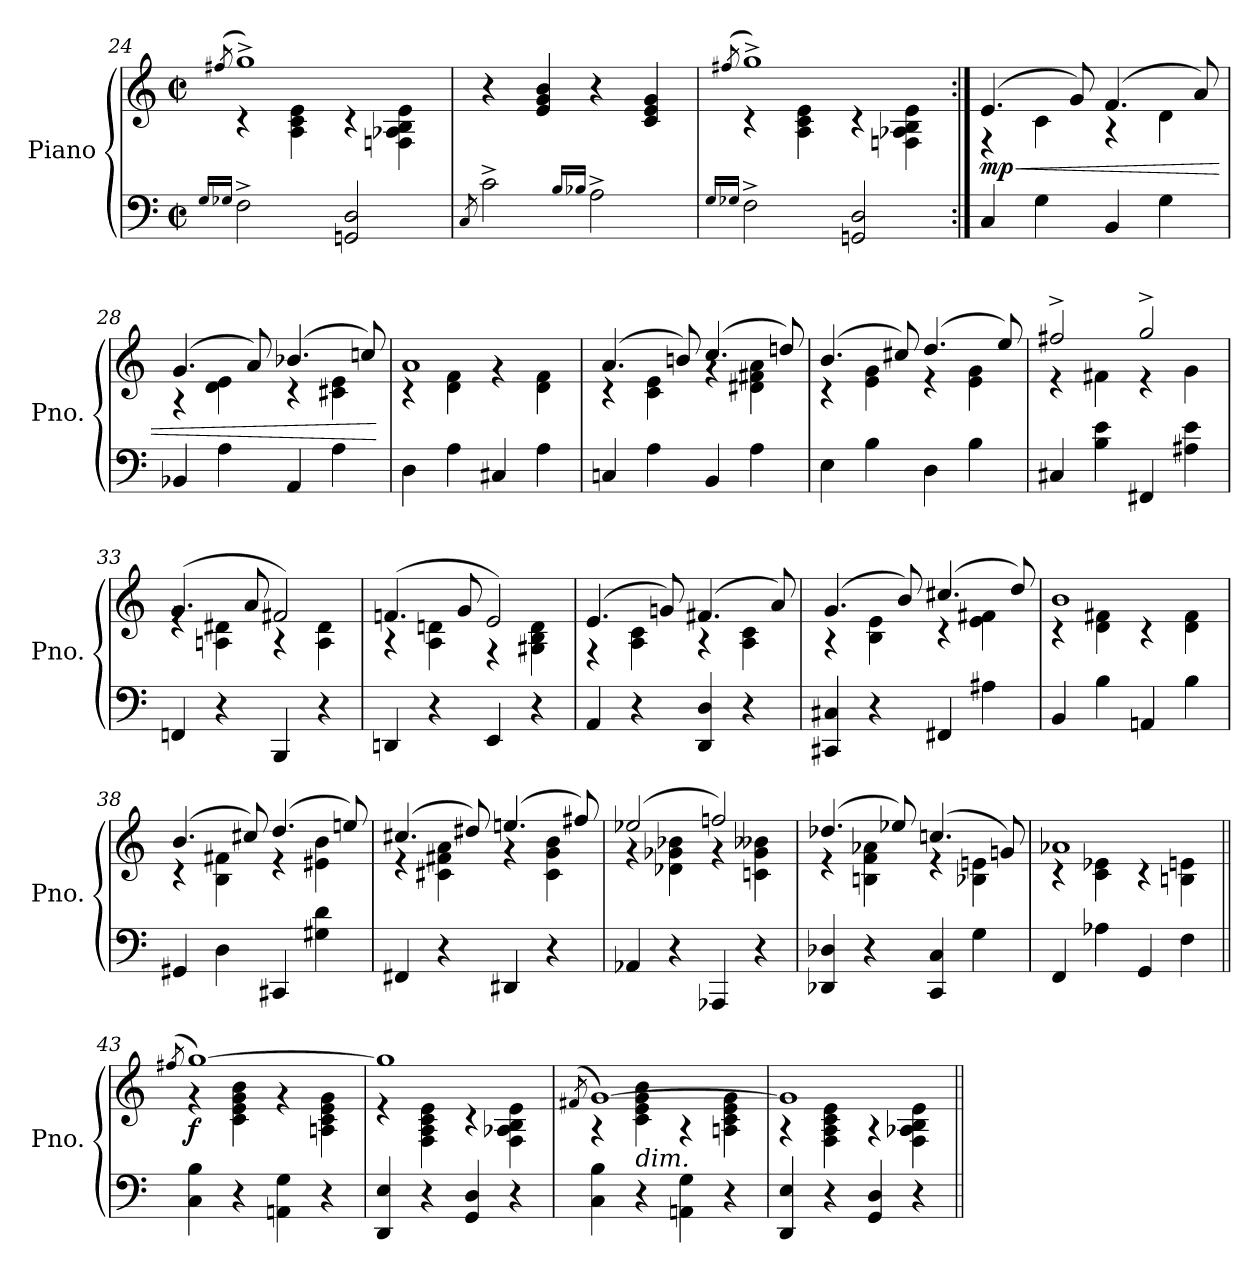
**kern	**kern	**dynam
*part1	*part1	*part1
*staff2	*staff1	*staff1/2
*I"Piano	*	*
*I'Pno.	*	*
*clefF4	*clefG2	*
*k[]	*k[]	*
*M2/2	*M2/2	*
*met(c|)	*met(c|)	*
=24	=24	=24
16qG/LL	.	.
16qG-X/JJ	(<8qff#X/	.
*	*^	*
2F^\	1gg^)	4r	.
.	.	4A\ 4c\ 4e\	.
2GGn/ 2D/	.	4r	.
.	.	4Fn\ 4A-X\ 4B\ 4e\	.
*	*v	*v	*
=25	=25	=25
8qC/	.	.
2c^\	4r	.
.	4e/ 4g/ 4b/	.
16qB/LL	.	.
16qB-X/JJ	.	.
2A^\	4r	.
.	4c/ 4e/ 4g/	.
=26	=26	=26
16qG/LL	.	.
16qG-X/JJ	(<8qff#X/	.
*	*^	*
2F^\	1gg^)	4r	.
.	.	4A\ 4c\ 4e\	.
2GGni/ 2D/	.	4r	.
.	.	4Fn\ 4A-X\ 4B\ 4e\	.
!!LO:LB:g=z	!!
=27:|!	=27:|!	=27:|!	=27:|!
!	!	!	!LO:HP:b
!	!	!	!LO:DY:n=1:b
4C/	(>4.e/	4r	< mp
4G\	.	4c\	.
.	8g/)	.	.
4BB/	(>4.f/	4r	.
4G\	.	4d\	.
.	8a/)	.	.
=28	=28	=28	=28
4BB-X/	(>4.g/	4r	.
4A\	.	4d\ 4e\	.
.	8a/)	.	.
4AA/	(>4.b-X/	4r	.
4A\	.	4c#X\ 4e\	.
.	8ccn/)	.	.
*	*v	*v	*
.	.	[
=29	=29	=29
*	*^	*
4D\	1a	4r	.
4A\	.	4d\ 4f\	.
4C#X/	.	4rg	.
4A\	.	4d\ 4f\	.
=30	=30	=30	=30
4Cn/	(>4.a/	4r	.
4A\	.	4c\ 4e\	.
.	8bni/)	.	.
4BB/	(>4.cc/	4rg	.
4A\	.	4d#X\ 4f#X\ 4a\	.
.	8ddn/)	.	.
!!LO:LB:g=z	!!
=31	=31	=31	=31
4E\	(>4.b/	4r	.
4B\	.	4e\ 4g\	.
.	8cc#X/)	.	.
4D\	(>4.dd/	4r	.
4B\	.	4e\ 4g\	.
.	8ee/)	.	.
=32	=32	=32	=32
4C#X/	2ff#X^/	4r	.
4B\ 4e\	.	4f#X\	.
4FF#X/	2gg^/	4r	.
4A#X\ 4e\	.	4g\	.
=33	=33	=33	=33
4FFn/	(>4.g/	4re	.
4r	.	4An\ 4d#X\	.
.	8a/	.	.
4BBB/	2f#X/)	4r	.
4r	.	4A\ 4d#\	.
=34	=34	=34	=34
4DDni/	(>4.fn/	4r	.
4r	.	4A\ 4dn\	.
.	8g/	.	.
4EE/	2e/)	4r	.
4r	.	4G#X\ 4B\ 4d\	.
!!LO:PB:g=z	!!
=35	=35	=35	=35
4AA/	(>4.e/	4r	.
4r	.	4A\ 4c\	.
.	8gn/)	.	.
4DD/ 4D/	(>4.f#X/	4r	.
4r	.	4A\ 4c\	.
.	8a/)	.	.
=36	=36	=36	=36
4CC#X/ 4C#X/	(>4.g/	4r	.
4r	.	4B\ 4e\	.
.	8b/)	.	.
4FF#X/	(>4.cc#X/	4r	.
4A#X\	.	4e\ 4f#X\	.
.	8dd/)	.	.
=37	=37	=37	=37
4BB/	1b	4r	.
4B\	.	4d\ 4f#X\	.
4AAn/	.	4r	.
4B\	.	4d\ 4f#\	.
=38	=38	=38	=38
4GG#X/	(>4.b/	4r	.
4D\	.	4B\ 4f#X\	.
.	8cc#X/)	.	.
4CC#X/	(>4.dd/	4r	.
4G#X\ 4d\	.	4e#X\ 4b\	.
.	8een/)	.	.
!!LO:LB:g=z	!!
=39	=39	=39	=39
4FF#X/	(>4.cc#X/	4r	.
4r	.	4c#X\ 4f#X\ 4a\	.
.	8dd#X/)	.	.
4DD#X/	(>4.een/	4r	.
4r	.	4c#\ 4g\ 4b\	.
.	8ff#X/)	.	.
=40	=40	=40	=40
4AA-X/	(>2ee-X/	4r	.
4r	.	4d-X\ 4g-X\ 4b-X\	.
4AAA-X/	2ffn/)	4r	.
4r	.	4cn\ 4g-\ 4b--X\	.
=41	=41	=41	=41
4DD-X/ 4D-X/	(>4.dd-X/	4r	.
4r	.	4Bn\ 4f\ 4a-X\	.
.	8ee-X/)	.	.
4CC/ 4C/	(>4.ccn/	4r	.
4G\	.	4B-X\ 4en\	.
.	8gn/)	.	.
=42	=42	=42	=42
4FF/	1a-X	4r	.
4A-X\	.	4c\ 4e-X\	.
4GG/	.	4r	.
4F\	.	4Bn\ 4en\	.
!!LO:LB:g=z	!!
=43||	=43||	=43||	=43||
.	(<8qff#X/	.	.
!	!	!	!LO:DY:b
4C\ 4B\	[1gg)	4r	f
4r	.	4c\ 4e\ 4g\ 4b\	.
4AAn\ 4G\	.	4r	.
4r	.	4An\ 4c\ 4e\ 4g\	.
=44	=44	=44	=44
4DD/ 4E/	1gg!]	4r	.
4r	.	4F\ 4A\ 4c\ 4e\	.
4GG/ 4D/	.	4r	.
4r	.	4F\ 4A-X\ 4B\ 4e\	.
=45	=45	=45	=45
.	(<8qf#X/	.	.
4C\ 4B\	[1g)	4r	.
!	!	!LO:TX:b:i:t=dim.	!
4r	.	4c\ 4e\ 4g\ 4b\	.
4AAni\ 4G\	.	4r	.
4r	.	4An\ 4c\ 4e\ 4g\	.
=46	=46	=46	=46
4DD/ 4E/	1g!]	4r	.
4r	.	4F\ 4A\ 4c\ 4e\	.
4GG/ 4D/	.	4r	.
4r	.	4F\ 4A-X\ 4B\ 4e\	.
*	*v	*v	*
=||	=||	=||
*-	*-	*-
